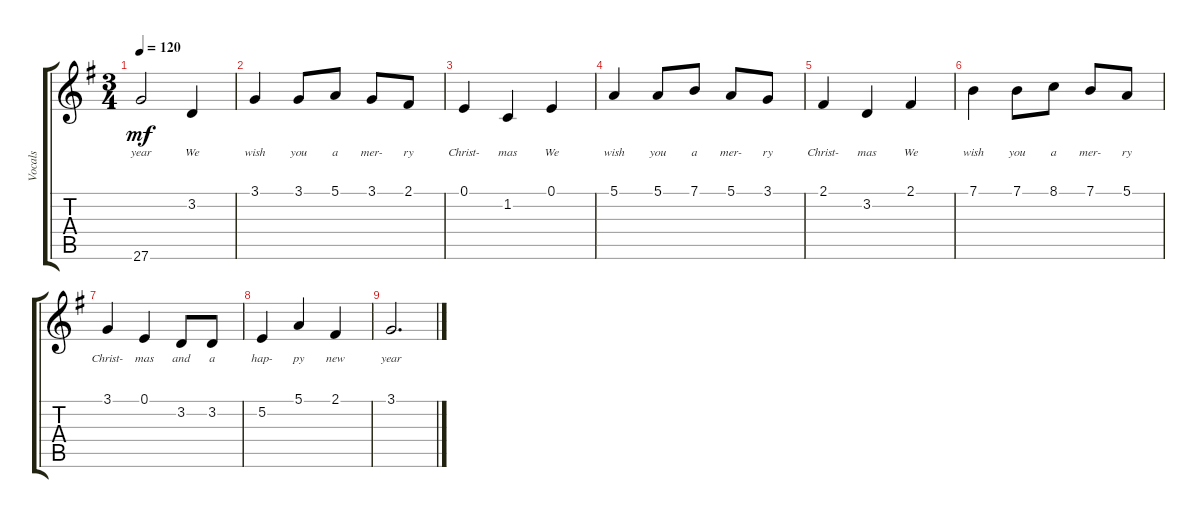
\track ("Vocals" "Vocals") {instrument voiceoohs}
\staff {score tabs}
\tuning (E4 B3 G3 D3 A2 E2) {hide}
\ts (3 4)
\tempo 120
\clef g2
\ks g
27.6.2{lyrics (0 "year") lyrics (1 "") lyrics (2 "") lyrics (3 "") lyrics (4 "") dy mf} 3.2.4{lyrics (0 "We") lyrics (1 "") lyrics (2 "") lyrics (3 "") lyrics (4 "")} |
\section ("" "")
3.1.4{lyrics (0 "wish") lyrics (1 "") lyrics (2 "") lyrics (3 "") lyrics (4 "")} 3.1.8{lyrics (0 "you") lyrics (1 "") lyrics (2 "") lyrics (3 "") lyrics (4 "")} 5.1.8{lyrics (0 "a") lyrics (1 "") lyrics (2 "") lyrics (3 "") lyrics (4 "")} 3.1.8{lyrics (0 "mer-") lyrics (1 "") lyrics (2 "") lyrics (3 "") lyrics (4 "")} 2.1.8{lyrics (0 "ry") lyrics (1 "") lyrics (2 "") lyrics (3 "") lyrics (4 "")} |
0.1.4{lyrics (0 "Christ-") lyrics (1 "") lyrics (2 "") lyrics (3 "") lyrics (4 "")} 1.2.4{lyrics (0 "mas") lyrics (1 "") lyrics (2 "") lyrics (3 "") lyrics (4 "")} 0.1.4{lyrics (0 "We") lyrics (1 "") lyrics (2 "") lyrics (3 "") lyrics (4 "")} |
5.1.4{lyrics (0 "wish") lyrics (1 "") lyrics (2 "") lyrics (3 "") lyrics (4 "")} 5.1.8{lyrics (0 "you") lyrics (1 "") lyrics (2 "") lyrics (3 "") lyrics (4 "")} 7.1.8{lyrics (0 "a") lyrics (1 "") lyrics (2 "") lyrics (3 "") lyrics (4 "")} 5.1.8{lyrics (0 "mer-") lyrics (1 "") lyrics (2 "") lyrics (3 "") lyrics (4 "")} 3.1.8{lyrics (0 "ry") lyrics (1 "") lyrics (2 "") lyrics (3 "") lyrics (4 "")} |
2.1.4{lyrics (0 "Christ-") lyrics (1 "") lyrics (2 "") lyrics (3 "") lyrics (4 "")} 3.2.4{lyrics (0 "mas") lyrics (1 "") lyrics (2 "") lyrics (3 "") lyrics (4 "")} 2.1.4{lyrics (0 "We") lyrics (1 "") lyrics (2 "") lyrics (3 "") lyrics (4 "")} |
7.1.4{lyrics (0 "wish") lyrics (1 "") lyrics (2 "") lyrics (3 "") lyrics (4 "")} 7.1.8{lyrics (0 "you") lyrics (1 "") lyrics (2 "") lyrics (3 "") lyrics (4 "")} 8.1.8{lyrics (0 "a") lyrics (1 "") lyrics (2 "") lyrics (3 "") lyrics (4 "")} 7.1.8{lyrics (0 "mer-") lyrics (1 "") lyrics (2 "") lyrics (3 "") lyrics (4 "")} 5.1.8{lyrics (0 "ry") lyrics (1 "") lyrics (2 "") lyrics (3 "") lyrics (4 "")} |
3.1.4{lyrics (0 "Christ-") lyrics (1 "") lyrics (2 "") lyrics (3 "") lyrics (4 "")} 0.1.4{lyrics (0 "mas") lyrics (1 "") lyrics (2 "") lyrics (3 "") lyrics (4 "")} 3.2.8{lyrics (0 "and") lyrics (1 "") lyrics (2 "") lyrics (3 "") lyrics (4 "")} 3.2.8{lyrics (0 "a") lyrics (1 "") lyrics (2 "") lyrics (3 "") lyrics (4 "")} |
5.2.4{lyrics (0 "hap-") lyrics (1 "") lyrics (2 "") lyrics (3 "") lyrics (4 "")} 5.1.4{lyrics (0 "py") lyrics (1 "") lyrics (2 "") lyrics (3 "") lyrics (4 "")} 2.1.4{lyrics (0 "new") lyrics (1 "") lyrics (2 "") lyrics (3 "") lyrics (4 "")} |
3.1.2{d lyrics (0 "year") lyrics (1 "") lyrics (2 "") lyrics (3 "") lyrics (4 "")}
